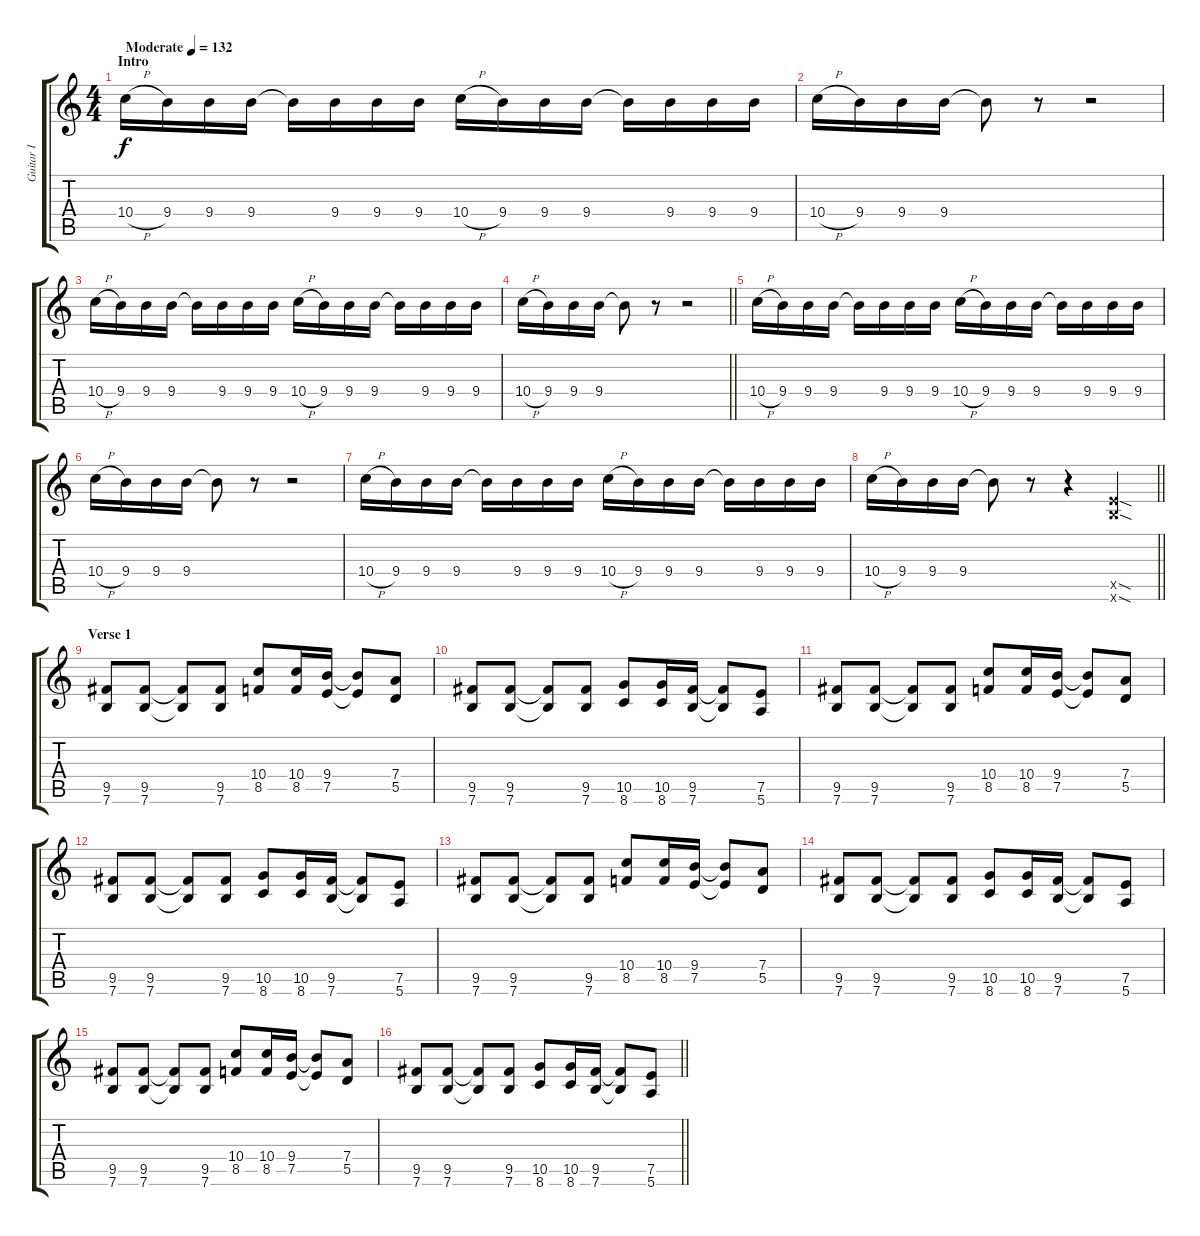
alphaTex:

\track ("Guitar I" "Guitar I") {instrument distortionguitar}
\staff {score tabs}
\tuning (E4 B3 G3 D3 A2 E2) {hide}
\ts (4 4)
\section ("" "Intro")
\tempo (132 "Moderate")
\clef g2
\ks c
10.4{h}.16{dy f instrument distortionguitar} 9.4.16 9.4.16 9.4.16 9.4{t}.16 9.4.16 9.4.16 9.4.16 10.4{h}.16 9.4.16 9.4.16 9.4.16 9.4{t}.16 9.4.16 9.4.16 9.4.16 |
10.4{h}.16 9.4.16 9.4.16 9.4.16 9.4{t}.8 r.8 r.2 |
10.4{h}.16 9.4.16 9.4.16 9.4.16 9.4{t}.16 9.4.16 9.4.16 9.4.16 10.4{h}.16 9.4.16 9.4.16 9.4.16 9.4{t}.16 9.4.16 9.4.16 9.4.16 |
\barLineRight lightlight
10.4{h}.16 9.4.16 9.4.16 9.4.16 9.4{t}.8 r.8 r.2 |
\section ("" "")
10.4{h}.16 9.4.16 9.4.16 9.4.16 9.4{t}.16 9.4.16 9.4.16 9.4.16 10.4{h}.16 9.4.16 9.4.16 9.4.16 9.4{t}.16 9.4.16 9.4.16 9.4.16 |
10.4{h}.16 9.4.16 9.4.16 9.4.16 9.4{t}.8 r.8 r.2 |
10.4{h}.16 9.4.16 9.4.16 9.4.16 9.4{t}.16 9.4.16 9.4.16 9.4.16 10.4{h}.16 9.4.16 9.4.16 9.4.16 9.4{t}.16 9.4.16 9.4.16 9.4.16 |
\barLineRight lightlight
10.4{h}.16 9.4.16 9.4.16 9.4.16 9.4{t}.8 r.8 r.4 (7.5{sod x} 7.6{sod x}).4 |
\section ("" "Verse 1")
(9.5 7.6).8 (9.5 7.6).8 (9.5{t} 7.6{t}).8 (9.5 7.6).8 (10.4 8.5).8 (10.4 8.5).16 (9.4 7.5).16 (9.4{t} 7.5{t}).8 (7.4 5.5).8 |
(9.5 7.6).8 (9.5 7.6).8 (9.5{t} 7.6{t}).8 (9.5 7.6).8 (10.5 8.6).8 (10.5 8.6).16 (9.5 7.6).16 (9.5{t} 7.6{t}).8 (7.5 5.6).8 |
(9.5 7.6).8 (9.5 7.6).8 (9.5{t} 7.6{t}).8 (9.5 7.6).8 (10.4 8.5).8 (10.4 8.5).16 (9.4 7.5).16 (9.4{t} 7.5{t}).8 (7.4 5.5).8 |
(9.5 7.6).8 (9.5 7.6).8 (9.5{t} 7.6{t}).8 (9.5 7.6).8 (10.5 8.6).8 (10.5 8.6).16 (9.5 7.6).16 (9.5{t} 7.6{t}).8 (7.5 5.6).8 |
(9.5 7.6).8 (9.5 7.6).8 (9.5{t} 7.6{t}).8 (9.5 7.6).8 (10.4 8.5).8 (10.4 8.5).16 (9.4 7.5).16 (9.4{t} 7.5{t}).8 (7.4 5.5).8 |
(9.5 7.6).8 (9.5 7.6).8 (9.5{t} 7.6{t}).8 (9.5 7.6).8 (10.5 8.6).8 (10.5 8.6).16 (9.5 7.6).16 (9.5{t} 7.6{t}).8 (7.5 5.6).8 |
(9.5 7.6).8 (9.5 7.6).8 (9.5{t} 7.6{t}).8 (9.5 7.6).8 (10.4 8.5).8 (10.4 8.5).16 (9.4 7.5).16 (9.4{t} 7.5{t}).8 (7.4 5.5).8 |
\barLineRight lightlight
(9.5 7.6).8 (9.5 7.6).8 (9.5{t} 7.6{t}).8 (9.5 7.6).8 (10.5 8.6).8 (10.5 8.6).16 (9.5 7.6).16 (9.5{t} 7.6{t}).8 (7.5 5.6).8
